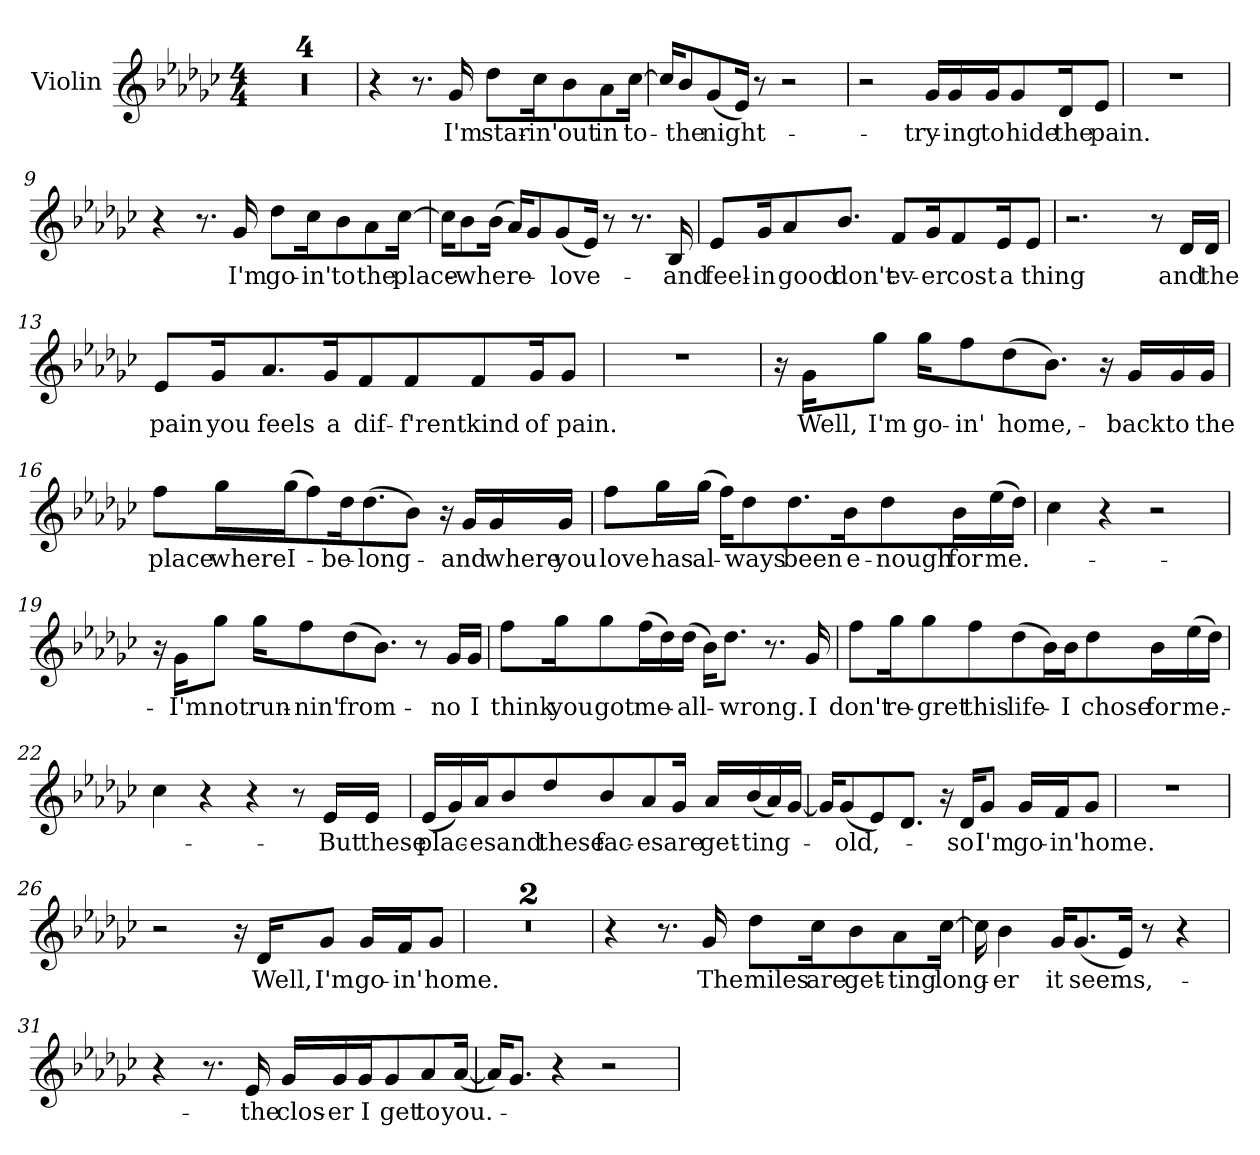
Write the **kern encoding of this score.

**kern	**text
*part1	*part1
*staff1	*staff1
*I"Violin	*
*I'Vln	*
*clefG2	*
*k[b-e-a-d-g-c-]	*
*G-:	*
*M4/4	*
=1	=1
1r	.
=2	=2
1r	.
=3	=3
1r	.
=4	=4
1r	.
=5	=5
4r	.
8.r	.
16g-/	I'm
8dd-\L	star-
16cc-\K	-in'
8b-\	out
8a-\	in
[16cc-\Jk	to-
=6	=6
16cc-/KL]	.
8b-/	-the
(8g-/	night-
16e-/Jk)	.
8r	.
2r	.
!!LO:LB:g=z
=7	=7
2r	.
16g-/LL	-try-
16g-/	-ing
16g-/J	to
8g-/	hide
16d-/K	the
8e-/J	pain.
=8	=8
1r	.
=9	=9
4r	.
8.r	.
16g-/	I'm
8dd-\L	go-
16cc-\K	-in'
8b-\	to
8a-\	the
[16cc-\Jk	place-
=10	=10
16cc-\KL]	.
8b-\	-where-
(16b-\Jk	.
16a-/KL)	.
8g-/	.
(8g-/	-love-
16e-/Jk)	.
8r	.
8.r	.
16B-/	-and
!!LO:LB:g=z
=11	=11
8e-/L	feel-
16g-/K	-in
8a-/	good
8.b-/J	don't
8f/L	ev-
16g-/K	-er
8f/	cost
16e-/K	a
8e-/J	thing
=12	=12
2.r	.
8r	.
16d-/LL	and
16d-/JJ	the
=13	=13
8e-/L	pain
16g-/K	you
8.a-/	feels
16g-/K	a
8f/	dif-
8f/	-f'rent
8f/	kind
16g-/K	of
8g-/J	pain.
=14	=14
1r	.
!!LO:LB:g=z
=15	=15
16r	.
16g-\KL	Well,
8gg-\J	I'm
16gg-\KL	go-
8ff\	-in'
(8dd-\	home,-
8.b-\J)	.
16r	.
16g-/LL	-back
16g-/	to
16g-/JJ	the
=16	=16
8ff\L	place
16gg-\L	where
(16gg-\J	I-
8ff\)	.
16dd-\K	-be-
(8.dd-\	-long-
8b-\J)	.
16r	.
16g-/LL	-and
16g-/	where
16g-/JJ	you
!!LO:LB:g=z
=17	=17
8ff\L	love
16gg-\L	has
(16gg-\JJ	al-
16ff\KL)	.
8dd-\	-ways
8.dd-\	been
16b-\K	e-
8dd-\	-nough
16b-\L	for
(16ee-\	me.-
16dd-\JJ)	.
=18	=18
4cc-\	.
4r	.
2r	.
=19	=19
16r	.
16g-\KL	I'm
8gg-\J	not
16gg-\KL	run-
8ff\	-nin'
(8dd-\	from-
8.b-\J)	.
8r	.
16g-/LL	-no
16g-/JJ	I
!!LO:LB:g=z
=20	=20
8ff\L	think
16gg-\K	you
8gg-\	got
(16ff\L	me-
16dd-\)	.
(16dd-\JJ	-all-
16b-\KL)	.
8.dd-\J	-wrong.
8.r	.
16g-/	I
=21	=21
8ff\L	don't
16gg-\K	re-
8gg-\	-gret
8ff\	this
(8dd-\	life-
16b-\L)	.
16b-\J	I
8dd-\	chose
16b-\L	for
(16ee-\	me.-
16dd-\JJ)	.
!!LO:LB:g=z
=22	=22
4cc-\	.
4r	.
4r	.
8r	.
16e-/LL	-But
16e-/JJ	these
=23	=23
(16e-/LL	plac-
16g-/)	.
16a-/J	-es
8b-/	and
8dd-/	these
8b-/	fac-
8a-/	-es
16g-/Jk	are
16a-/LL	get-
(16b-/	-ting-
16a-/)	.
[16g-/JJ	.
=24	=24
16g-/KL]	.
(8g-/	-old,-
8e-/)	.
8.d-/J	.
16r	.
16d-/KL	-so
8g-/J	I'm
16g-/LL	go-
16f/J	-in'
8g-/J	home.
!!LO:LB:g=z
=25	=25
1r	.
=26	=26
2r	.
16r	.
16d-/KL	Well,
8g-/J	I'm
16g-/LL	go-
16f/J	-in'
8g-/J	home.
=27	=27
1r	.
=28	=28
1r	.
=29	=29
4r	.
8.r	.
16g-/	The
8dd-\L	miles
16cc-\K	are
8b-\	get-
8a-\	-ting
[16cc-\Jk	long-
=30	=30
16cc-\]	.
4b-\	-er
16g-/KL	it
(8.g-/	seems,-
16e-/Jk)	.
8r	.
4r	.
!!LO:LB:g=z
=31	=31
4r	.
8.r	.
16e-/	the
16g-/LL	clos-
16g-/	-er
16g-/J	I
8g-/	get
8a-/	to
([16a-/Jk	you.-
=32	=32
16a-/KL])	.
8.g-/J	.
4r	.
2r	.
=	=
*-	*-
